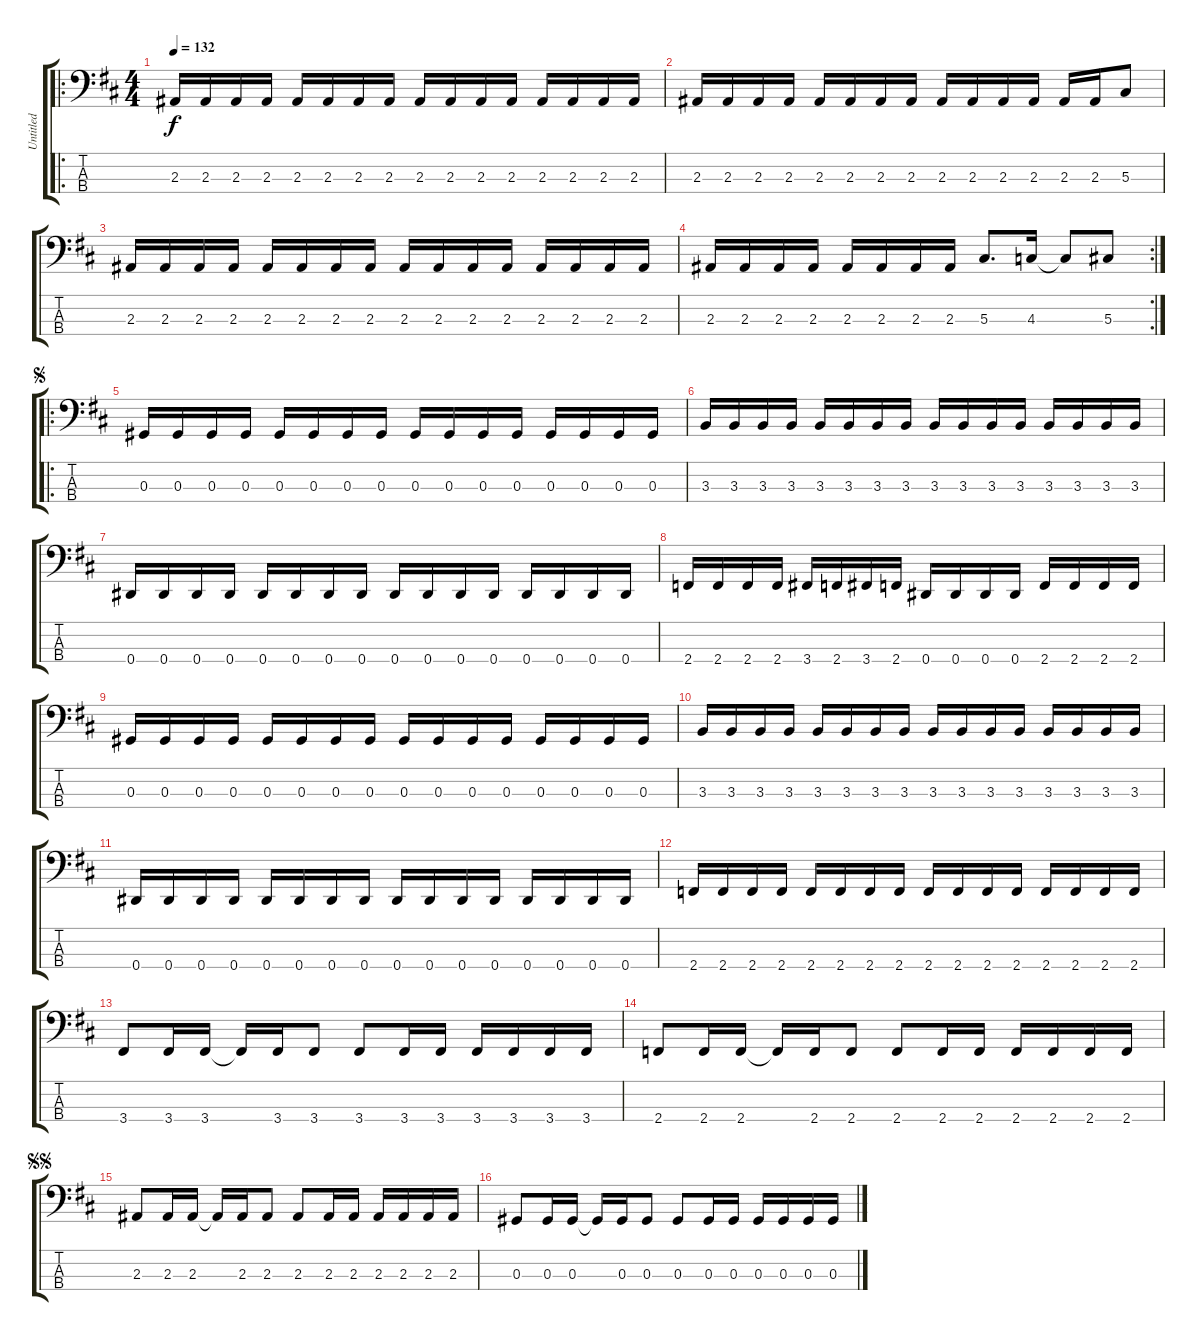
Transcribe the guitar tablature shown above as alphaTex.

\track ("Untitled" "Untitled") {instrument electricbassfinger}
\staff {score tabs}
\tuning (Gb2 Db2 Ab1 Eb1) {hide}
\ro
\ts (4 4)
\tempo 132
\clef f4
\ks d
2.3.16{dy f instrument electricbassfinger} 2.3.16 2.3.16 2.3.16 2.3.16 2.3.16 2.3.16 2.3.16 2.3.16 2.3.16 2.3.16 2.3.16 2.3.16 2.3.16 2.3.16 2.3.16 |
2.3.16 2.3.16 2.3.16 2.3.16 2.3.16 2.3.16 2.3.16 2.3.16 2.3.16 2.3.16 2.3.16 2.3.16 2.3.16 2.3.16 5.3.8 |
2.3.16 2.3.16 2.3.16 2.3.16 2.3.16 2.3.16 2.3.16 2.3.16 2.3.16 2.3.16 2.3.16 2.3.16 2.3.16 2.3.16 2.3.16 2.3.16 |
\rc 2
2.3.16 2.3.16 2.3.16 2.3.16 2.3.16 2.3.16 2.3.16 2.3.16 5.3.8{d} 4.3.16 4.3{t}.8 5.3.8 |
\ro
\jump segno
0.3.16 0.3.16 0.3.16 0.3.16 0.3.16 0.3.16 0.3.16 0.3.16 0.3.16 0.3.16 0.3.16 0.3.16 0.3.16 0.3.16 0.3.16 0.3.16 |
3.3.16 3.3.16 3.3.16 3.3.16 3.3.16 3.3.16 3.3.16 3.3.16 3.3.16 3.3.16 3.3.16 3.3.16 3.3.16 3.3.16 3.3.16 3.3.16 |
0.4.16 0.4.16 0.4.16 0.4.16 0.4.16 0.4.16 0.4.16 0.4.16 0.4.16 0.4.16 0.4.16 0.4.16 0.4.16 0.4.16 0.4.16 0.4.16 |
2.4.16 2.4.16 2.4.16 2.4.16 3.4.16 2.4.16 3.4.16 2.4.16 0.4.16 0.4.16 0.4.16 0.4.16 2.4.16 2.4.16 2.4.16 2.4.16 |
0.3.16 0.3.16 0.3.16 0.3.16 0.3.16 0.3.16 0.3.16 0.3.16 0.3.16 0.3.16 0.3.16 0.3.16 0.3.16 0.3.16 0.3.16 0.3.16 |
3.3.16 3.3.16 3.3.16 3.3.16 3.3.16 3.3.16 3.3.16 3.3.16 3.3.16 3.3.16 3.3.16 3.3.16 3.3.16 3.3.16 3.3.16 3.3.16 |
0.4.16 0.4.16 0.4.16 0.4.16 0.4.16 0.4.16 0.4.16 0.4.16 0.4.16 0.4.16 0.4.16 0.4.16 0.4.16 0.4.16 0.4.16 0.4.16 |
2.4.16 2.4.16 2.4.16 2.4.16 2.4.16 2.4.16 2.4.16 2.4.16 2.4.16 2.4.16 2.4.16 2.4.16 2.4.16 2.4.16 2.4.16 2.4.16 |
3.4.8 3.4.16 3.4.16 3.4{t}.16 3.4.16 3.4.8 3.4.8 3.4.16 3.4.16 3.4.16 3.4.16 3.4.16 3.4.16 |
2.4.8 2.4.16 2.4.16 2.4{t}.16 2.4.16 2.4.8 2.4.8 2.4.16 2.4.16 2.4.16 2.4.16 2.4.16 2.4.16 |
\jump segnosegno
2.3.8 2.3.16 2.3.16 2.3{t}.16 2.3.16 2.3.8 2.3.8 2.3.16 2.3.16 2.3.16 2.3.16 2.3.16 2.3.16 |
0.3.8 0.3.16 0.3.16 0.3{t}.16 0.3.16 0.3.8 0.3.8 0.3.16 0.3.16 0.3.16 0.3.16 0.3.16 0.3.16
